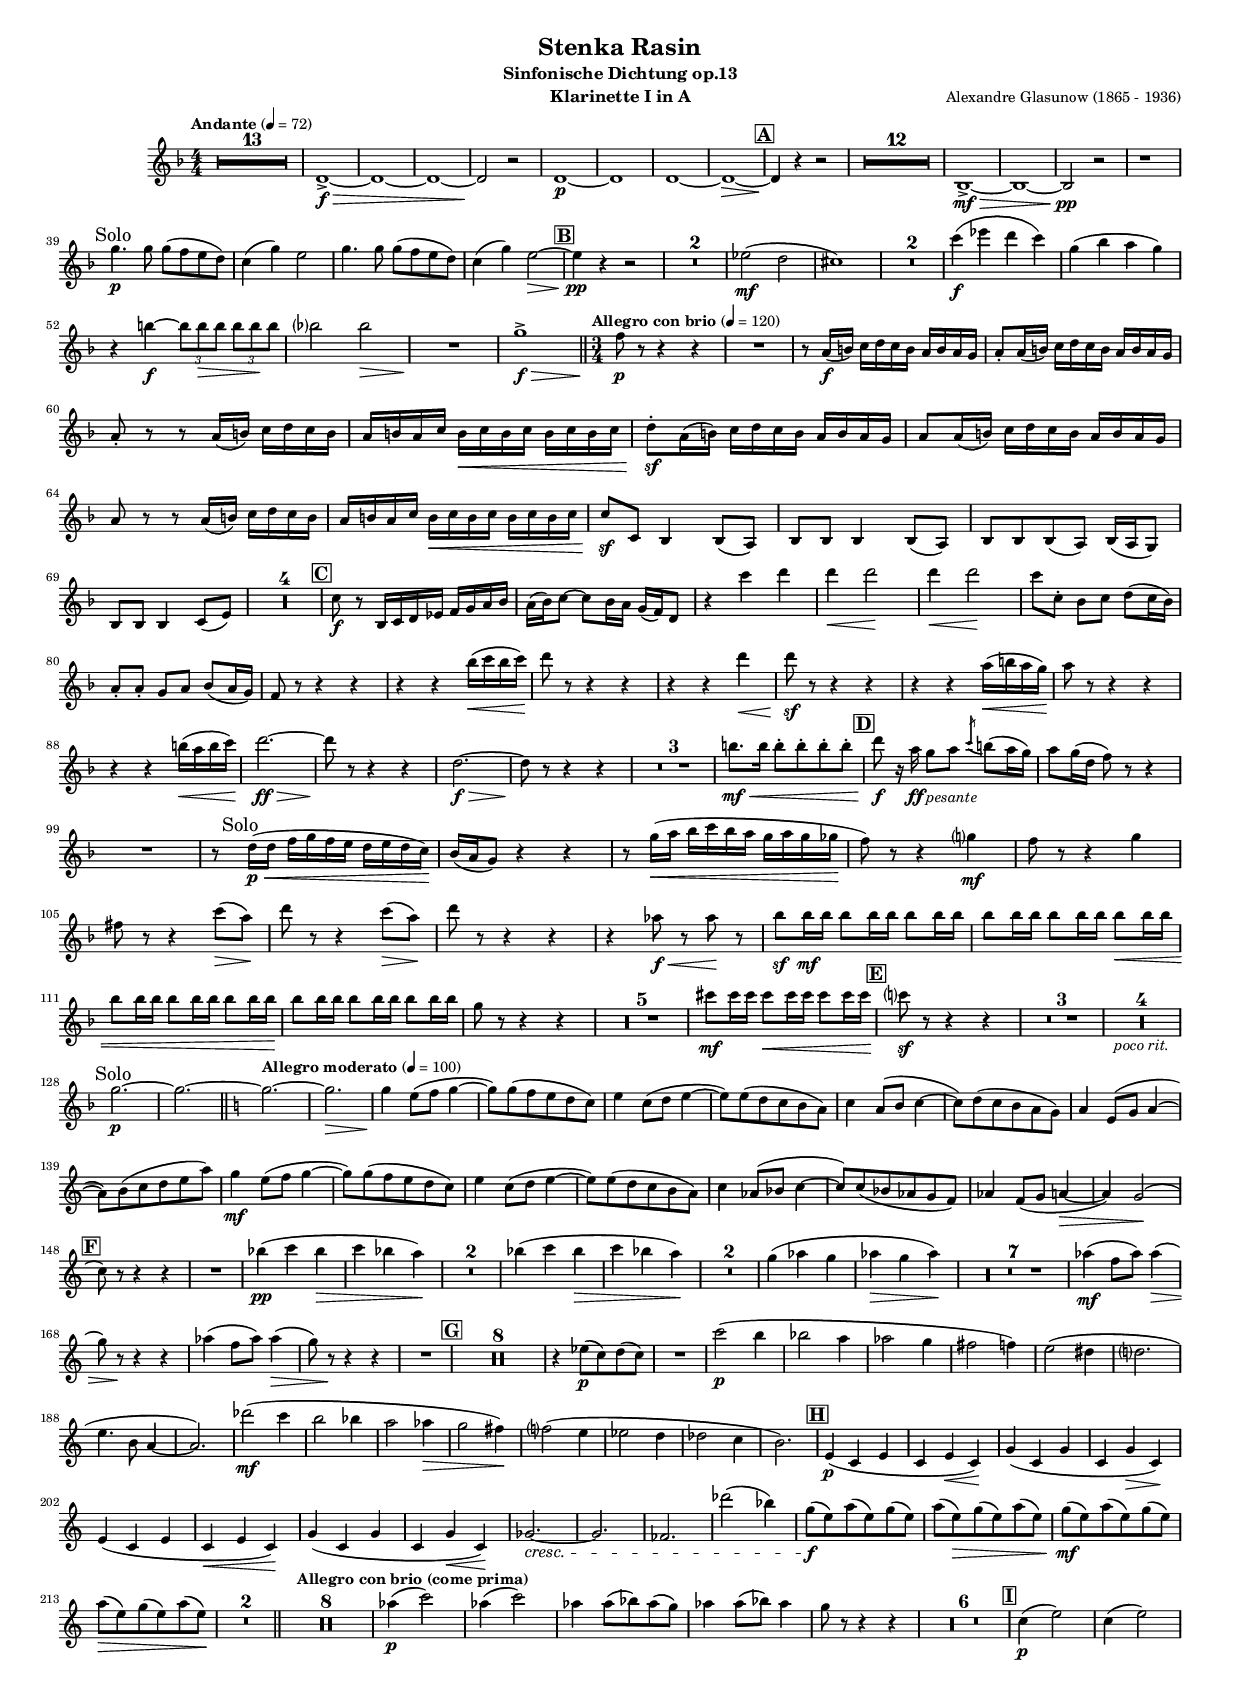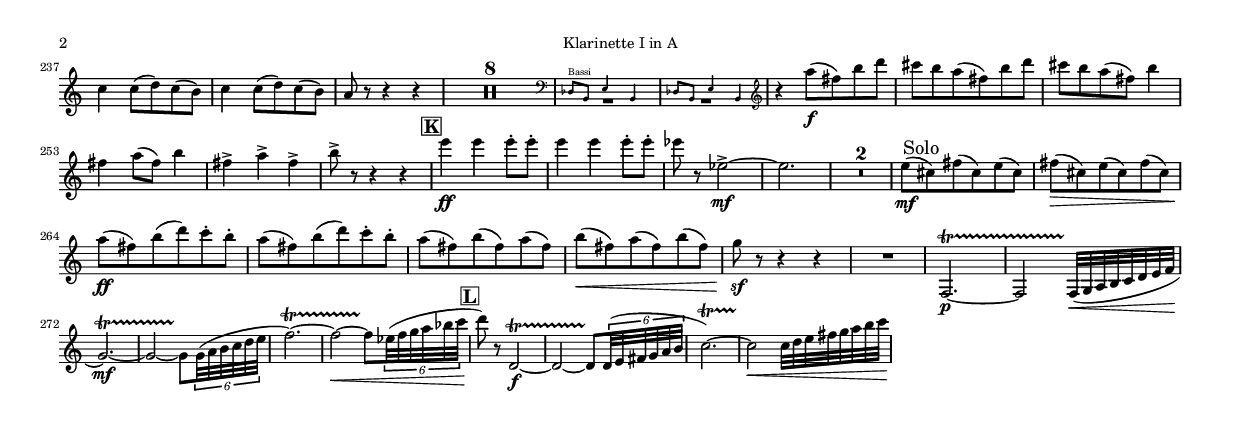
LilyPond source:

%{
%}

\version "2.18.2"
\language "deutsch"

\paper {
    top-margin = 10\mm
    bottom-margin = 10\mm
    left-margin = 10\mm
    right-margin = 10\mm
    ragged-last = ##t
}
  
\header{
  title = "Stenka Rasin"
  subtitle = "Sinfonische Dichtung op.13"
  composer = "Alexandre Glasunow (1865 - 1936)"
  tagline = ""
}

% Adapt this for automatic line-breaks
mBreak = { \break }
#(set-global-staff-size 13)

% Useful snippets
pDolce = \markup { \dynamic p \italic \bold "dolce" }
pesante = _\markup {\italic {"pesante"} }
pocoRit = _\markup {\italic {"poco rit."} }


clarinet_I_in_A_part_one_Music = {
  \relative c' {
    \transposition a
    \key f \major
    \numericTimeSignature
    \time 4/4
    \tempo "Andante" 4 = 72

    % page 1 line 1
    R1*13 |
    d1->\f\>~ |
    d~ |
    d~ |
    d2\! r2 |
    d1\p~ |
    d |
    d1~ |
    d1~\> |
    \mark #1
    d4\! r4 r2 |
    R1*12 |
    b1->\mf\>~ |
    b~ |
    b2\pp r2 |
    r1 |
    \mBreak
    
    % page 1 line 2
    \mark "Solo"
    g''4.\p g8 g( f e d) |
    c4( g') e2 |
    g4. g8 g( f e d) |
    c4( g') e2\>~ |
    \mark #2
    e4\pp r4 r2 |
    R1*2 |
    es2\mf( d |
    cis1) |
    R1*2 |
    c'4\f( es d c) |
    g( b a g) |
    \mBreak
    
    % page 1 line 3
    r4 h~\f \tuplet 3/2 { h8 h\> h } \tuplet 3/2 { h8 h\! h }  |
    b2 b2 \> |
    R1\! |
    g1->\f\> |
    \bar "||" \time 3/4 \tempo "Allegro con brio" 4 = 120
    f8\p\! r8 r4 r4 |
    R2. |
    r8 a,16\f( h) c d c h a h a g |
    a8-. a16( h) c d c h a h a g |
    \mBreak
    
    % page 1 line 4
    a8-. r r a16( h) c d c h |
    a h a c h\< c h c h c h c |
    d8-.\sf a16( h) c d c h a h a g |
    a8 a16( h) c d c h a h a g |
    \mBreak
    
    % page 1 line 5
    a8 r r a16( h) c d c h |
    a h a c h\< c h c h c h c |
    c8\sf c, b4 b8( a) |
    b b b4 b8( a) |
    b b b( a) b16( a g8) |
    \mBreak

    % page 1 line 6
    b b b4 c8( e) |
    R2.*4 |
    \mark #3
    c'8\f r b,16 c d es f g a b |
    a( b) c8~ c b16 a g( f) d8 |
    r4 c'' d |
    d\< d2\! |
    d4\< d2\! |
    c8 c,-. b c d( c16 b) |
    \mBreak
    
    % page 1 line 7
    a8-. a-. g a b( a16 g) |
    f8 r r4 r |
    r r b'16(\< c b c)\! |
    d8 r8 r4 r |
    r r d\< |
    d8\sf r8 r4 r |
    r r a16(\< h a g)\! |
    a8 r8 r4 r |
    \mBreak
    
    % page 1 line 8
    r4 r h16(\< a h c) |
    d2.\ff\>~ |
    d8\! r8 r4 r |
    d,2.\f\>~ |
    d8\! r8 r4 r |
    R2.*3 |
    h'8.\mf\< h16 h8-. h-. h-. h-. |
    \mark #4
    d\f r16 a\ff g8\pesante a \acciaccatura { c8 } h( a16 g) |
    a8 g16( d f8) r8 r4 |
    \mBreak
    
    % page 1 line 9
    R2. |
    r8 \mark Solo d16\p\<( d f g f e d e d c\! ) |
    b16( a g8) r4 r |
    r8 g'16(\< a b c b a g a g ges\! |
    f8) r8 r4 g\mf |
    f8 r8 r4 g |
    \mBreak
    
    % page 1 line 10
    fis8 r8 r4 c'8(\> a)\! |
    d8 r8 r4 c8(\> a)\! |
    d8 r8 r4 r |
    r4 as8\f\< r as\! r |
    b8\sf b16\mf b b8 b16 b b8 b16 b |
    b8 b16 b b8 b16 b b8\< b16 b |
    \mBreak
    
    % page 1 line 11
    b8 b16 b b8 b16 b b8 b16 b\! |
    b8 b16 b b8 b16 b b8 b16 b |
    g8 r8 r4 r |
    R2.*5 |
    cis8\mf cis16 cis cis8\< cis16 cis cis8 cis16 cis |
    \mark #5
    c8\sf r8 r4 r4 |
    R2.*3 |
    R2.*4\pocoRit |
    \mBreak
  }
}

clarinet_I_in_B_Music = {
  \relative c' {

    % page 2 line 1
    \mark Solo
    g''2.\p~ |
    g2.~ |
    \bar "||"
    \tempo "Allegro moderato" 4 = 100
    \key c \major
    g2.~ |
    g2.\> |
    g4\! e8( f g4~ |
    g8) g( f e d c) |
    e4 c8( d e4~ |
    e8) e( d c h a) |
    c4 a8( h c4~ |
    c8) d( c h a g) |
    a4 e8( g a4~ |
    \mBreak
    
    % page 2 line 2
    a8) h( c d e a) |
    g4\mf e8( f g4~ |
    g8) g( f e d c) |
    e4 c8( d e4~ |
    e8) e( d c h a) |
    c4 as8( b c4~ |
    c8) c( b as g f) |
    as4 f8( g a4~\> |
    a4) g2(\! |
    \mBreak
    
    % page 2 line 3
    \mark #6
    c8) r8 r4 r |
    R2. |
    b'4\pp( c b\> |
    c4 b a)\! |
    R2.*2 |
    b4( c b\> |
    c4 b a)\! |
    R2.*2 |
    g4( as g |
    as4\> g as)\! |
    R2.*7 |
    as4(\mf f8 as) as4(\> |
    \mBreak

    % page 2 line 4
    g8) r8\! r4 r |
    as4( f8 as) as4(\> |
    g8) r8\! r4 r |
    R2. |
    \mark #7
    R2.*8 |
    r4 es8(\p c) d( c) |
    R2. |
    c'2(\p h4 |
    b2 a4 |
    as2 g4 |
    fis2 f4) |
    e2( dis4 |
    d2. |
    \mBreak
    
    % page 2 line 5
    e4. h8 a4~ |
    a2.) |
    des'2(\mf c4 |
    h2 b4 |
    a2 as4\> |
    g2 fis4)\! |
    f2( e4 |
    es2 d 4 |
    des2 c4 |
    h2.) |
    \mark #8
    e,4(\p c e |
    c e\< c)\! |
    g'4( c, g' |
    c, g'\> c,)\! |
    \mBreak
    
    % page 2 line 6
    e4( c e |
    c\< e c)\! |
    g'4( c, g' |
    c, g'\< c,)\! |
    ges'2.\cresc~ |
    ges2. |
    fes2. |
    des''2( b4) |
    g8(\f e) a( e) g( e) |
    a8( e)\> g( e) a( e) |
    g8(\mf e) a( e) g( e) |
    \mBreak
    
    % page 2 line 7
    a8(\> e) g( e) a( e)\! |
    R2.*2 |
    \bar "||" \tempo "Allegro con brio (come prima)"
    R2.*8 |
    as4(\p c2) |
    as4( c2) |
    as4 as8( b) as( g) |
    as4 as8( b) as4 |
    g8 r8 r4 r |
    R2.*6 |
    \mark #9
    c,4(\p e2)
    c4( e2)
    \mBreak
    
    % page 2 line 8 (start)
    c4 c8( d) c( h) |
    c4 c8( d) c( h) |
    a8 r8 r4 r |
    R2.*8 |
    <<
      {
       \override MultiMeasureRest.staff-position = #-4
        R2.*2
        \revert MultiMeasureRest.staff-position
      }
      \new CueVoice {
        \cueClef "bass" \stemUp des,,8^"Bassi" h e4 h | des8 h e4 h | \cueClefUnset
      }
    >>
  }
}

clarinet_I_in_A_part_two_Music = {
  \relative c' {
    \transposition a

    % page 2 line 8 (continued)
    r4 a''8(\f fis) h d |
    cis8 h a( fis) h d |
    cis8 h a( fis) h4 |
    \mBreak

    % page 2 line 9
    fis4 a8( fis) h4 |
    fis4-> a-> fis-> |
    h8-> r8 r4 r |
    \mark #11
    e4\ff e e8-. e-. |
    e4 e e8-. e-. |
    es 8 r8 es,2->\mf~ |
    es2. |
    R2.*2 |
    e8(\mf\mark "Solo" cis8) fis8( cis8) e8( cis8) |
    fis8(\> cis) e( cis) fis( cis) |
    \mBreak
    
    % page 2 line 10
    a'8(\ff fis) h( d) c-. h-. |
    a8( fis) h( d) c-. h-. |
    a8( fis) h( fis) a( fis) |
    h8(\< fis) a( fis) h( fis) |
    g8\sf\! r8 r4 r |
    R2. |
    f,,2.\p\startTrillSpan~ |
    f2 f32(\<\stopTrillSpan g a h c d e f |
    \mBreak

    % page 2 line 11
    g2.)\mf\startTrillSpan~ |
    g2~ g8\stopTrillSpan \tuplet 6/4 { g32( a h c d e } |
    f2.)\startTrillSpan~ |
    f2\<~ f8\stopTrillSpan \tuplet 6/4 { es32( f g a b c } |
    \mark #12
    d8\!) r8 d,,2\f\startTrillSpan~ |
    d2~ d8\stopTrillSpan \tuplet 6/4 { d32( e fis g a h } |
    c2.)\startTrillSpan~ |
    c2\stopTrillSpan\< c32 d e fis g a h c\! |
    \mBreak
  }
}

clarinet_II_in_A_part_one_Music = {
  \relative c' {
    \transposition a
    \key f \major
    \numericTimeSignature
    \time 4/4
    \tempo "Andante" 4 = 72

    % line 1
  }
}

\bookpart {
  \header{
    instrument = "Klarinette I in A"
  }
  \score {
    \new Staff {
      \compressFullBarRests
      % Make grace notes smaller and more fragile
      $(add-grace-property 'Voice 'NoteHead 'font-size '-5)
      $(add-grace-property 'Voice 'Slur 'height-limit '0.5)
      $(add-grace-property 'Voice 'Flag 'font-size '-5)
      $(add-grace-property 'Voice 'Stem 'length '8)
      $(add-grace-property 'Voice 'Beam 'beam-thickness '0.3)
      $(add-grace-property 'Voice 'Beam 'length-fraction '0.5)
      $(add-grace-property 'Voice 'Beam 'shorten '1)
      \set Score.markFormatter = #format-mark-box-alphabet
      \override DynamicLineSpanner.staff-padding = #3
      \accidentalStyle Score.modern-cautionary
      \new Voice {
        {
          % \transpose b a
          \clarinet_I_in_A_part_one_Music
        }
        \clarinet_I_in_B_Music
        {
          % \transpose b a
          \clarinet_I_in_A_part_two_Music
        }
      }
    }
  }
}

\bookpart {
  \header{
    instrument = "Klarinette II in A"
  }
  \score {
    \new Staff {
      \compressFullBarRests
      % Make grace notes smaller and more fragile
      $(add-grace-property 'Voice 'NoteHead 'font-size '-5)
      $(add-grace-property 'Voice 'Slur 'height-limit '0.5)
      $(add-grace-property 'Voice 'Flag 'font-size '-5)
      $(add-grace-property 'Voice 'Stem 'length '8)
      $(add-grace-property 'Voice 'Beam 'beam-thickness '0.3)
      $(add-grace-property 'Voice 'Beam 'length-fraction '0.5)
      $(add-grace-property 'Voice 'Beam 'shorten '1)
      \set Score.markFormatter = #format-mark-box-alphabet
      \override DynamicLineSpanner.staff-padding = #3
      \accidentalStyle Score.modern-cautionary
      \new Voice {
        {
          % \transpose b a
          \clarinet_II_in_A_part_one_Music
        }
      }
    }
  }
}
